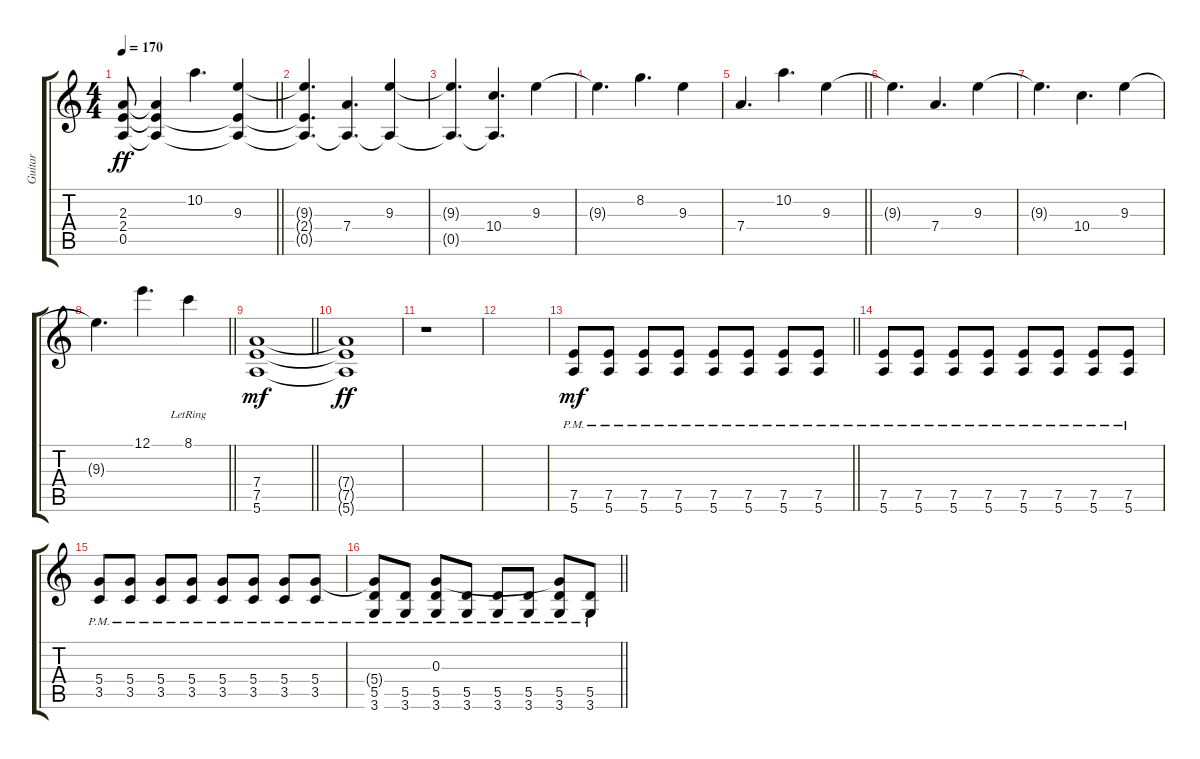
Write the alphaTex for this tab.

\track ("Guitar" "Guitar") {instrument electricguitarclean}
\staff {score tabs}
\tuning (E4 B3 G3 D3 A2 E2) {hide}
\ts (4 4)
\tempo 170
\clef g2
\barLineRight lightlight
\ks c
(2.3{t} 2.4{t} 0.5{t}).8{dy ff} (2.3{t} 2.4{t} 0.5{t}).4 10.2.4{d} (9.3 2.4{t} 0.5{t}).4 |
(9.3{t} 2.4{t} 0.5{t}).4{d} (7.4 0.5{t}).4{d} (9.3 0.5{t}).4 |
(9.3{t} 0.5{t}).4{d} (10.4 0.5{t}).4{d} 9.3.4 |
9.3{t}.4{d} 8.2.4{d} 9.3.4 |
\barLineRight lightlight
7.4.4{d} 10.2.4{d} 9.3.4 |
9.3{t}.4{d} 7.4.4{d} 9.3.4 |
9.3{t}.4{d} 10.4.4{d} 9.3.4 |
\barLineRight lightlight
9.3{t}.4{d} 12.1.4{d} 8.1{lr}.4 |
\barLineRight lightlight
(7.4 7.5 5.6).1{dy mf} |
(7.4{t} 7.5{t} 5.6{t}).1{dy ff} |
r.1 |
|
\barLineRight lightlight
(7.5{pm} 5.6{pm}).8{dy mf} (7.5{pm} 5.6{pm}).8 (7.5{pm} 5.6{pm}).8 (7.5{pm} 5.6{pm}).8 (7.5{pm} 5.6{pm}).8 (7.5{pm} 5.6{pm}).8 (7.5{pm} 5.6{pm}).8 (7.5{pm} 5.6{pm}).8 |
(7.5{pm} 5.6{pm}).8 (7.5{pm} 5.6{pm}).8 (7.5{pm} 5.6{pm}).8 (7.5{pm} 5.6{pm}).8 (7.5{pm} 5.6{pm}).8 (7.5{pm} 5.6{pm}).8 (7.5{pm} 5.6{pm}).8 (7.5{pm} 5.6{pm}).8 |
(5.4{pm} 3.5{pm}).8 (5.4{pm} 3.5{pm}).8 (5.4{pm} 3.5{pm}).8 (5.4{pm} 3.5{pm}).8 (5.4{pm} 3.5{pm}).8 (5.4{pm} 3.5{pm}).8 (5.4{pm} 3.5{pm}).8 (5.4{pm} 3.5{pm}).8 |
\barLineRight lightlight
(5.4{t} 5.5{pm} 3.6{pm}).8 (5.5{pm} 3.6{pm}).8 (0.3 5.5{pm} 3.6{pm}).8 (5.5{pm} 3.6{pm}).8 (5.5{pm} 3.6{pm}).8 (5.5{pm} 3.6{pm}).8 (0.3{t} 5.5{pm} 3.6{pm}).8 (5.5{pm} 3.6{pm}).8
